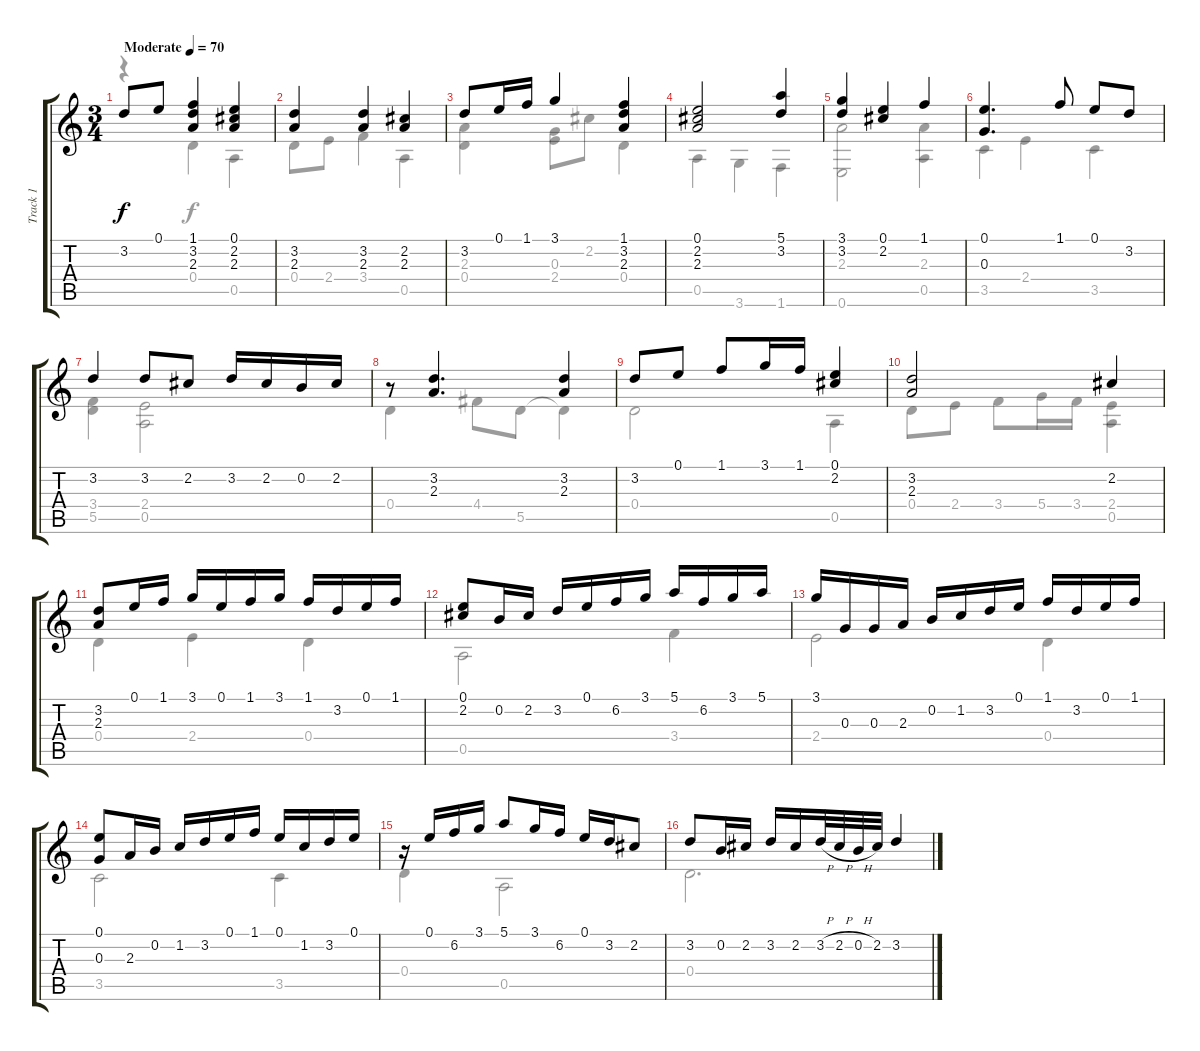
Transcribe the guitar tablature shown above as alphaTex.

\track ("Track 1" "Track 1") {instrument acousticguitarsteel}
\staff {score tabs}
\tuning (E4 B3 G3 D3 A2 E2) {hide}
\voice
\ts (3 4)
\tempo (70 "Moderate")
\clef g2
\ks c
3.2.8{dy f instrument acousticguitarsteel} 0.1.8 (1.1 3.2 2.3).4 (0.1 2.2 2.3).4 |
(3.2 2.3).4 (3.2 2.3).4 (2.2 2.3).4 |
3.2.8 0.1.16 1.1.16 3.1.4 (1.1 3.2 2.3).4 |
(0.1 2.2 2.3).2 (5.1 3.2).4 |
(3.1 3.2).4 (0.1 2.2).4 1.1.4 |
(0.1 0.3).4{d} 1.1.8 0.1.8 3.2.8 |
3.2.4 3.2.8 2.2.8 3.2.16 2.2.16 0.2.16 2.2.16 |
r.8 (3.2 2.3).4{d} (3.2 2.3).4 |
3.2.8 0.1.8 1.1.8 3.1.16 1.1.16 (0.1 2.2).4 |
(3.2 2.3).2 2.2.4 |
(3.2 2.3).8 0.1.16 1.1.16 3.1.16 0.1.16 1.1.16 3.1.16 1.1.16 3.2.16 0.1.16 1.1.16 |
(0.1 2.2).8 0.2.16 2.2.16 3.2.16 0.1.16 6.2.16 3.1.16 5.1.16 6.2.16 3.1.16 5.1.16 |
3.1.16 0.3.16 0.3.16 2.3.16 0.2.16 1.2.16 3.2.16 0.1.16 1.1.16 3.2.16 0.1.16 1.1.16 |
(0.1 0.3).8 2.3.16 0.2.16 1.2.16 3.2.16 0.1.16 1.1.16 0.1.16 1.2.16 3.2.16 0.1.16 |
r.16 0.1.16 6.2.16 3.1.16 5.1.8 3.1.16 6.2.16 0.1.16 3.2.16 2.2.8 |
3.2.8 0.2.16 2.2.16 3.2.16 2.2.16 3.2{h}.32 2.2{h}.32 0.2{h}.32 2.2.32 3.2.4
\voice
\clef g2
\ottava regular
\simile none
\ks c
r.4{dy f} 0.4.4 0.5.4 |
0.4.8 2.4.8 3.4.4 0.5.4 |
(2.3 0.4).4 (0.3 2.4).8 2.2.8 0.4.4 |
0.5.4 3.6.4 1.6.4 |
(2.3 0.6).2 (2.3 0.5).4 |
3.5.4 2.4.4 3.5.4 |
(3.4 5.5).4 (2.4 0.5).2 |
0.4.4 4.4.8 5.5.8 5.5{t}.4 |
0.4.2 0.5.4 |
0.4.8 2.4.8 3.4.8 5.4.16 3.4.16 (2.4 0.5).4 |
0.4.4 2.4.4 0.4.4 |
0.5.2 3.4.4 |
2.4.2 0.4.4 |
3.5.2 3.5.4 |
0.4.4 0.5.2 |
0.4.2{d}
